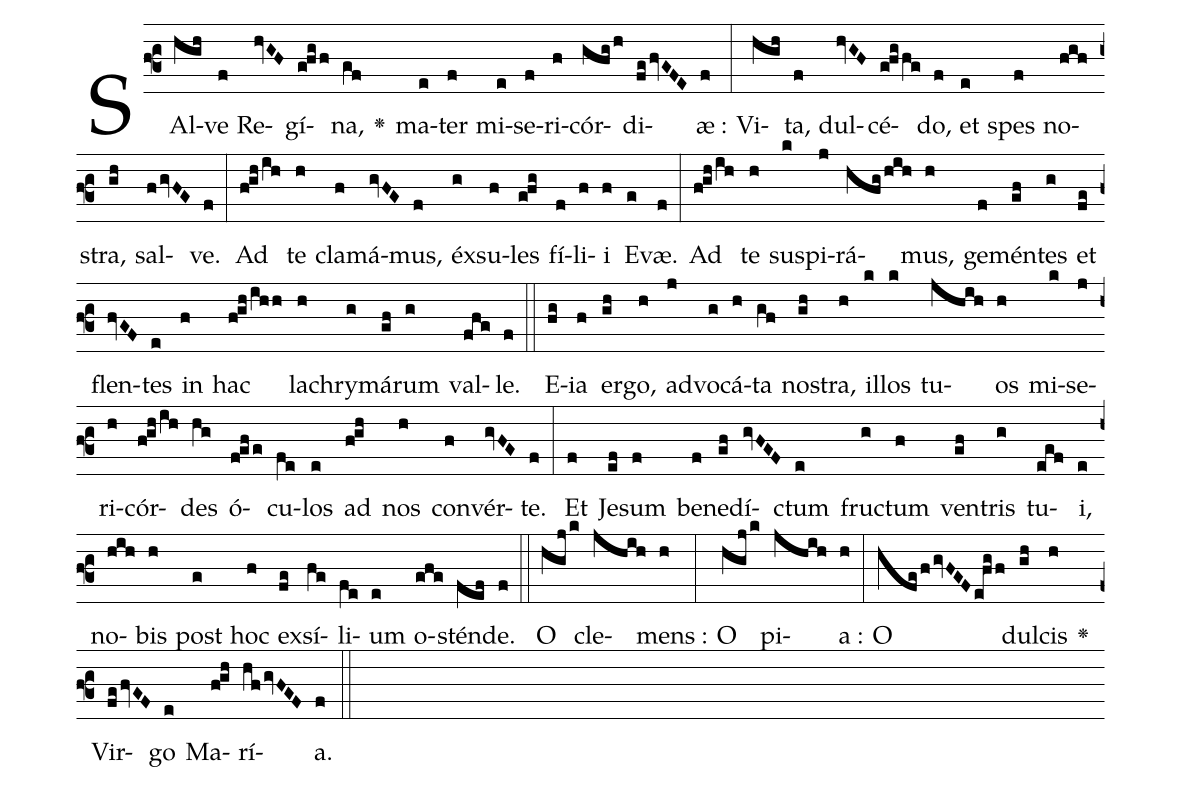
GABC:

staff-lines: 5;
%%
(f3)SAl(jij)ve(f) Re(jvIH)gí(ghih)na,(gf) <v>\greheightstar</v>() ma(e)ter(f) mi(e)se(f)ri(h)cór(ihij)di(fghvGFE)æ :(f) (:)

Vi(jij)ta,(f) dul(jvIH)cé(ghihg)do,(f) et(e) spes(f) no(hih)stra,(ij) sal(hivHG)ve.(f) (:)

Ad(hijkj) te(j) cla(h)má(ivHG)mus,(f) éx(i)su(h)les(ghi) fí(f)li(h)i(h) E(g)væ.(f) (:)

Ad(hijkj) te(j) su(m)spi(l)rá(jhijkj)mus,(j) ge(f)mén(gh)tes(i) et(fg) flen(hvGF)tes(e) in(h) hac(hijkjj) la(j)chry(i)má(gh)rum(i) val(fhg)le.(f) (::)

E(hi)ia(h) er(ij)go,(j) ad(l)vo(i)cá(j)ta(ih) no(ij)stra,(j) il(m)los(m) tu(ljkj)os(j) mi(m)se(l)ri(j)cór(hijkj)des(ji) ó(fghg)cu(fe)los(e)
ad(hij) nos(j) con(h)vér(ivHG)te.(f) (:)

Et(f) Je(ef)sum(f) be(f)ne(gh)dí(ivHGF)ctum(e) fru(i)ctum(h) ven(gh)tris(i) tu(egf)i,(e) no(jkj)bis(j) post(g) hoc(h) ex(fg)sí(hg)li(fe)um(e) o(ghg)stén(fef)de.(f) (::)

O(jilm) cle(ljkj)mens :(j) (:)

O(jilm) pi(ljkj)a :(j) (:)

O(jfghivHGFehih) dul(ij)cis(j) <v>\greheightstar</v>() Vir(fghvGF)go(e) Ma(hij)rí(jhivHGF)a.(f) (::)
